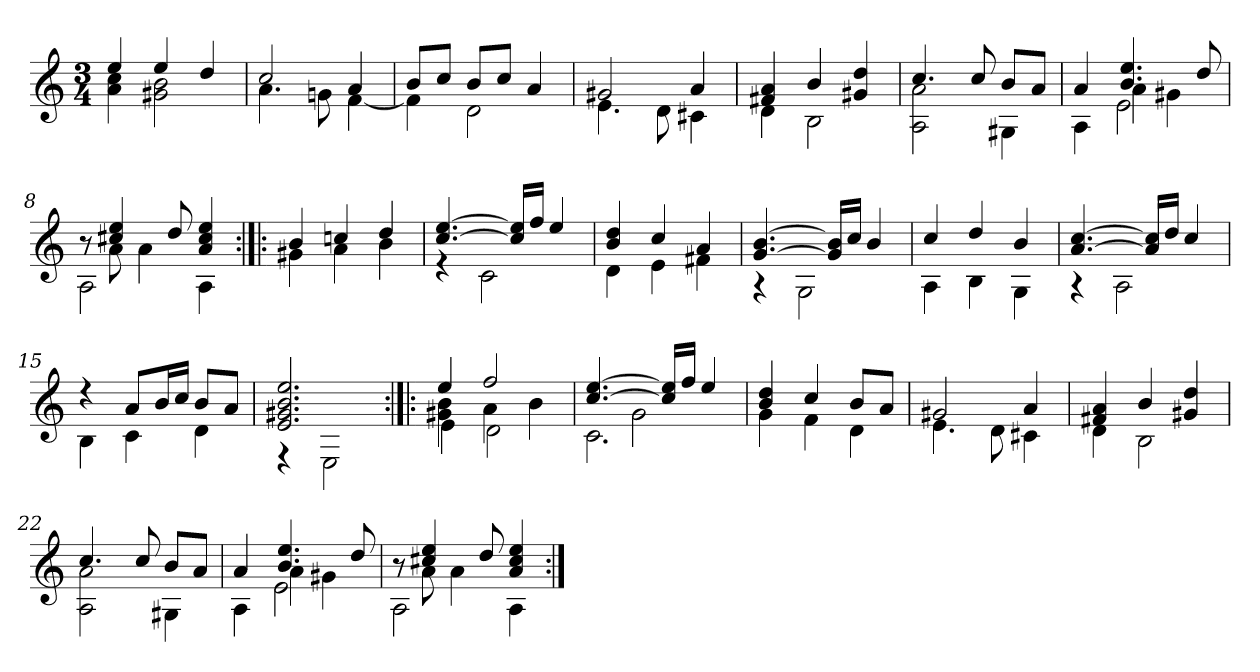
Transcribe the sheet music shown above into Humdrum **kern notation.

**kern
*part1
*staff1
!!LO:PB:g=z
*clefG2
*k[]
*C:
*M3/4
*MM86
=1
*^
4eei/	4ai\ 4cci
4eei/	2g#Xi\ 2bi
4ddi/	.
=2	=2
2cci/	4.ai\
.	8gni\
4ai/	[<4fi\
=3	=3
8bi/L	4fi\]
8cci/J	.
8bi/L	2di\
8cci/J	.
4ai/	.
=4	=4
2g#Xi/	4.ei\
.	8di\
4ai/	4c#Xi\
=5	=5
4f#Xi/ 4ai	4di\
4bi/	2Bi\
4g#Xi/ 4ddi	.
=6	=6
4.cci/	2Ai\ 2ai
8cci/	.
8bi/L	4G#Xi\
8ai/J	.
!!LO:LB:g=z	!!
=7	=7
*	*^
4ai/	4ryy	4Ai\
4.bi/ 4.eei	4ai\	2ei\
.	4g#Xi\	.
8ddi/	.	.
=8	=8	=8
8r	8r	2Ai\
4cc#Xi/ 4eei	8ai\	.
.	4ai\	.
8ddi/	.	.
4ai/ 4cc#i 4eei	4ryy	4Ai\
*	*v	*v
=9:|!|:	=9:|!|:
4bi/	4g#Xi\
4ccni/	4ai\
4ddi/	4bi\
=10	=10
[>4.cci/ [>4.eei	4r
.	2ci\
16cci/] 16eei]LL	.
16ffi/JJ	.
4eei/	.
=11	=11
4bi/ 4ddi	4di\
4cci/	4ei\
4ai/	4f#Xi\
!!LO:LB:g=z	!!
=12	=12
[>4.gi/ [>4.bi	4r
.	2Gi\
16gi/] 16bi]LL	.
16cci/JJ	.
4bi/	.
=13	=13
4cci/	4Ai\
4ddi/	4Bi\
4bi/	4Gi\
=14	=14
[>4.ai/ [>4.cci	4r
.	2Ai\
16ai/] 16cci]LL	.
16ddi/JJ	.
4cci/	.
=15	=15
4r	4Bi\
8ai/L	4ci\
16bi/L	.
16cci/JJ	.
8bi/L	4di\
8ai/J	.
=16	=16
2.ei/ 2.g#Xi 2.bi 2.eei	4r
.	2Ei\
!!LO:LB:g=z	!!
=17:|!|:	=17:|!|:
*	*^
4eei/	4g#Xi\ 4bi	4ei\
2ffi/	4ai\	2di\
.	4bi\	.
=18	=18	=18
[>4.cci/ [>4.eei	4ryy	2.ci\
.	2gi\	.
16cci/] 16eei]LL	.	.
16ffi/JJ	.	.
4eei/	.	.
*	*v	*v
=19	=19
4bi/ 4ddi	4gi\
4cci/	4fi\
8bi/L	4di\
8ai/J	.
=20	=20
2g#Xi/	4.ei\
.	8di\
4ai/	4c#Xi\
!!LO:LB:g=z	!!
=21	=21
4f#Xi/ 4ai	4di\
4bi/	2Bi\
4g#Xi/ 4ddi	.
=22	=22
4.cci/	2Ai\ 2ai
8cci/	.
8bi/L	4G#Xi\
8ai/J	.
=23	=23
*	*^
4ai/	4ryy	4Ai\
4.bi/ 4.eei	4ai\	2ei\
.	4g#Xi\	.
8ddi/	.	.
=24	=24	=24
8r	8r	2Ai\
4cc#Xi/ 4eei	8ai\	.
.	4ai\	.
8ddi/	.	.
4ai/ 4cc#i 4eei	4ryy	4Ai\
*v	*v	*v
=:|!
*-
